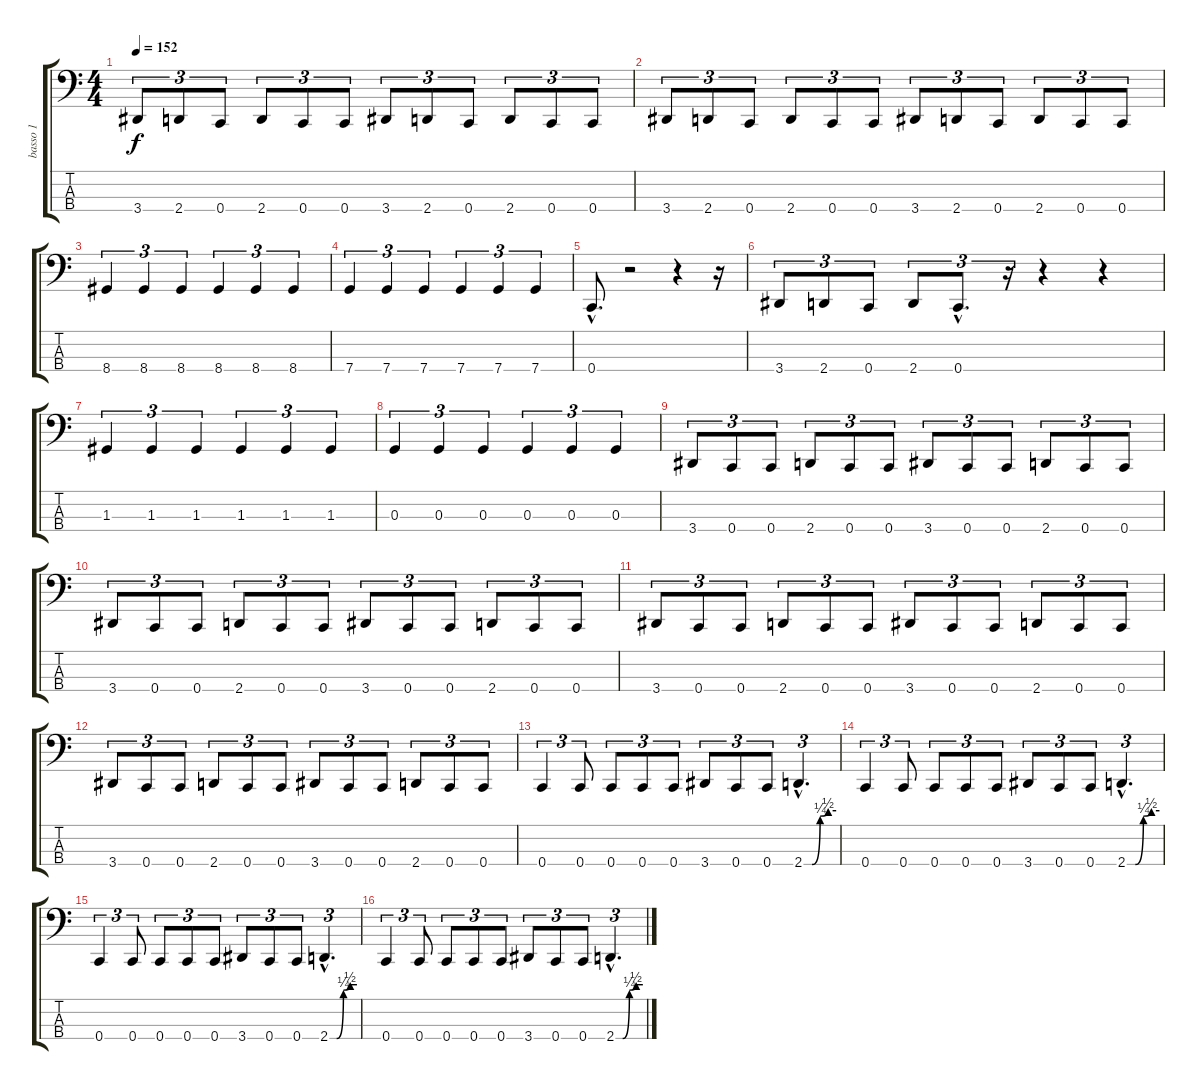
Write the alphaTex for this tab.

\track ("basso 1" "basso 1") {instrument slapbass2}
\staff {score tabs}
\tuning (F2 C2 G1 C1) {hide}
\ts (4 4)
\tempo 152
\clef f4
\ks c
3.4.8{tu (3 2) dy f} 2.4.8{tu (3 2)} 0.4.8{tu (3 2)} 2.4.8{tu (3 2)} 0.4.8{tu (3 2)} 0.4.8{tu (3 2)} 3.4.8{tu (3 2)} 2.4.8{tu (3 2)} 0.4.8{tu (3 2)} 2.4.8{tu (3 2)} 0.4.8{tu (3 2)} 0.4.8{tu (3 2)} |
3.4.8{tu (3 2)} 2.4.8{tu (3 2)} 0.4.8{tu (3 2)} 2.4.8{tu (3 2)} 0.4.8{tu (3 2)} 0.4.8{tu (3 2)} 3.4.8{tu (3 2)} 2.4.8{tu (3 2)} 0.4.8{tu (3 2)} 2.4.8{tu (3 2)} 0.4.8{tu (3 2)} 0.4.8{tu (3 2)} |
8.4.4{tu (3 2)} 8.4.4{tu (3 2)} 8.4.4{tu (3 2)} 8.4.4{tu (3 2)} 8.4.4{tu (3 2)} 8.4.4{tu (3 2)} |
7.4.4{tu (3 2)} 7.4.4{tu (3 2)} 7.4.4{tu (3 2)} 7.4.4{tu (3 2)} 7.4.4{tu (3 2)} 7.4.4{tu (3 2)} |
0.4{hac}.8{d} r.2 r.4 r.16 |
3.4.8{tu (3 2)} 2.4.8{tu (3 2)} 0.4.8{tu (3 2)} 2.4.8{tu (3 2)} 0.4{hac}.8{d tu (3 2)} r.16{tu (3 2)} r.4 r.4 |
1.3.4{tu (3 2)} 1.3.4{tu (3 2)} 1.3.4{tu (3 2)} 1.3.4{tu (3 2)} 1.3.4{tu (3 2)} 1.3.4{tu (3 2)} |
0.3.4{tu (3 2)} 0.3.4{tu (3 2)} 0.3.4{tu (3 2)} 0.3.4{tu (3 2)} 0.3.4{tu (3 2)} 0.3.4{tu (3 2)} |
3.4.8{tu (3 2)} 0.4.8{tu (3 2)} 0.4.8{tu (3 2)} 2.4.8{tu (3 2)} 0.4.8{tu (3 2)} 0.4.8{tu (3 2)} 3.4.8{tu (3 2)} 0.4.8{tu (3 2)} 0.4.8{tu (3 2)} 2.4.8{tu (3 2)} 0.4.8{tu (3 2)} 0.4.8{tu (3 2)} |
3.4.8{tu (3 2)} 0.4.8{tu (3 2)} 0.4.8{tu (3 2)} 2.4.8{tu (3 2)} 0.4.8{tu (3 2)} 0.4.8{tu (3 2)} 3.4.8{tu (3 2)} 0.4.8{tu (3 2)} 0.4.8{tu (3 2)} 2.4.8{tu (3 2)} 0.4.8{tu (3 2)} 0.4.8{tu (3 2)} |
3.4.8{tu (3 2)} 0.4.8{tu (3 2)} 0.4.8{tu (3 2)} 2.4.8{tu (3 2)} 0.4.8{tu (3 2)} 0.4.8{tu (3 2)} 3.4.8{tu (3 2)} 0.4.8{tu (3 2)} 0.4.8{tu (3 2)} 2.4.8{tu (3 2)} 0.4.8{tu (3 2)} 0.4.8{tu (3 2)} |
3.4.8{tu (3 2)} 0.4.8{tu (3 2)} 0.4.8{tu (3 2)} 2.4.8{tu (3 2)} 0.4.8{tu (3 2)} 0.4.8{tu (3 2)} 3.4.8{tu (3 2)} 0.4.8{tu (3 2)} 0.4.8{tu (3 2)} 2.4.8{tu (3 2)} 0.4.8{tu (3 2)} 0.4.8{tu (3 2)} |
0.4.4{tu (3 2)} 0.4.8{tu (3 2)} 0.4.8{tu (3 2)} 0.4.8{tu (3 2)} 0.4.8{tu (3 2)} 3.4.8{tu (3 2)} 0.4.8{tu (3 2)} 0.4.8{tu (3 2)} 2.4{be (custom 0 0 15 0 30 1 45 2 60 2) hac}.4{d tu (3 2)} |
0.4.4{tu (3 2)} 0.4.8{tu (3 2)} 0.4.8{tu (3 2)} 0.4.8{tu (3 2)} 0.4.8{tu (3 2)} 3.4.8{tu (3 2)} 0.4.8{tu (3 2)} 0.4.8{tu (3 2)} 2.4{be (custom 0 0 15 0 30 1 45 2 60 2) hac}.4{d tu (3 2)} |
0.4.4{tu (3 2)} 0.4.8{tu (3 2)} 0.4.8{tu (3 2)} 0.4.8{tu (3 2)} 0.4.8{tu (3 2)} 3.4.8{tu (3 2)} 0.4.8{tu (3 2)} 0.4.8{tu (3 2)} 2.4{be (custom 0 0 15 0 30 1 45 2 60 2) hac}.4{d tu (3 2)} |
0.4.4{tu (3 2)} 0.4.8{tu (3 2)} 0.4.8{tu (3 2)} 0.4.8{tu (3 2)} 0.4.8{tu (3 2)} 3.4.8{tu (3 2)} 0.4.8{tu (3 2)} 0.4.8{tu (3 2)} 2.4{be (custom 0 0 15 0 30 1 45 2 60 2) hac}.4{d tu (3 2)}
